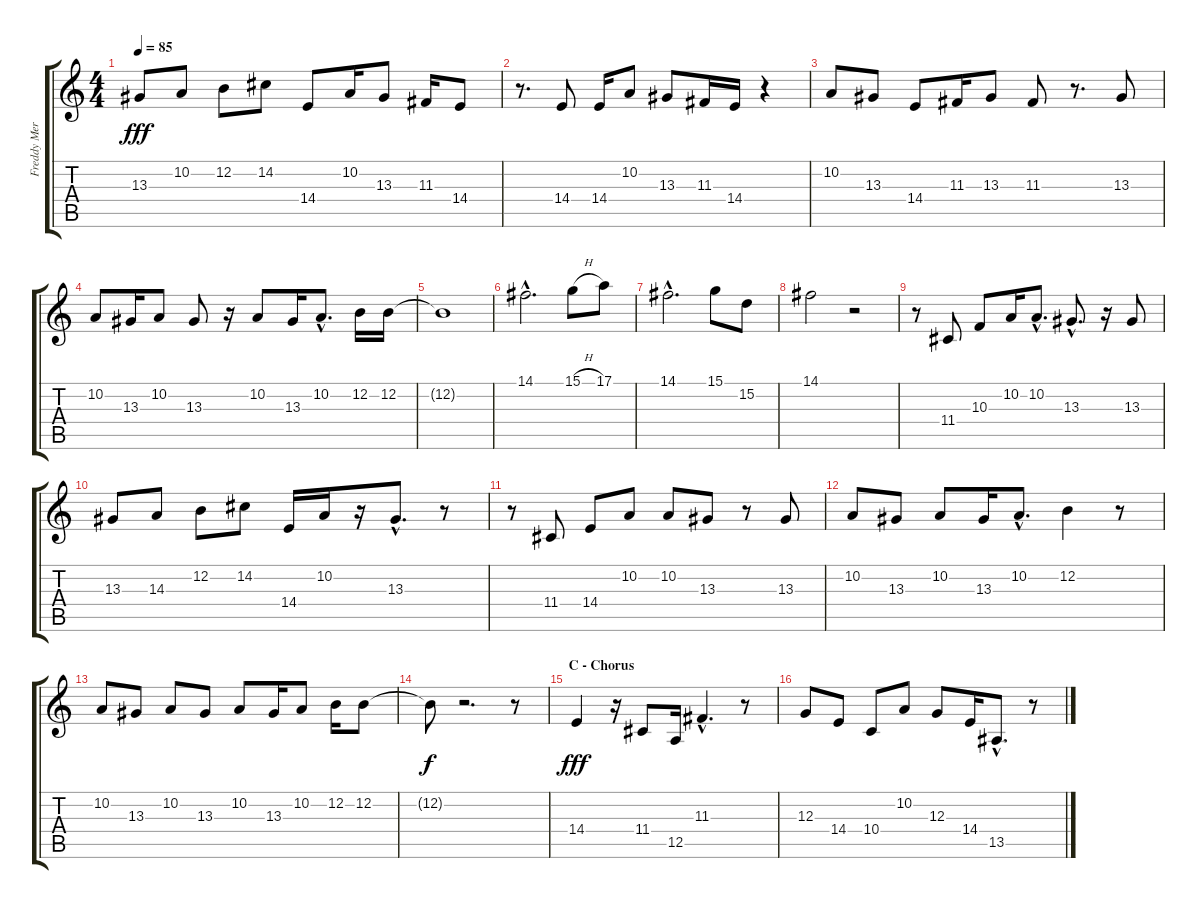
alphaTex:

\track ("Freddy Mercury - Lead Voice" "Freddy Mer") {instrument harmonica}
\staff {score tabs}
\tuning (E4 B3 G3 D3 A2 E2) {hide}
\ts (4 4)
\tempo 85
\clef g2
\ks c
13.3.8{dy fff} 10.2.8 12.2.8 14.2.8 14.4.8 10.2.16 13.3.8 11.3.16 14.4.8 |
r.8{d} 14.4.8 14.4.16 10.2.8 13.3.8 11.3.16 14.4.16 r.4 |
10.2.8 13.3.8 14.4.8 11.3.16 13.3.8 11.3.8 r.8{d} 13.3.8 |
10.2.8 13.3.16 10.2.8 13.3.8 r.16 10.2.8 13.3.16 10.2{hac}.8{d} 12.2.16 12.2.16 |
12.2{t}.1 |
14.1{hac}.2{d} 15.1{h}.8 17.1.8 |
14.1{hac}.2{d} 15.1.8 15.2.8 |
14.1.2 r.2 |
r.8 11.4.8 10.3.8 10.2.16 10.2{hac}.8{d} 13.3{hac}.8{d} r.16 13.3.8 |
13.3.8 14.3.8 12.2.8 14.2.8 14.4.16 10.2.16 r.16 13.3{hac}.8{d} r.8 |
r.8 11.4.8 14.4.8 10.2.8 10.2.8 13.3.8 r.8 13.3.8 |
10.2.8 13.3.8 10.2.8 13.3.16 10.2{hac}.8{d} 12.2.4 r.8 |
10.2.8 13.3.8 10.2.8 13.3.8 10.2.8 13.3.16 10.2.8 12.2.16 12.2.8 |
12.2{t}.8{dy f} r.2{d} r.8 |
\section ("" "C - Chorus")
14.4.4{dy fff} r.16 11.4.8 12.5.16 11.3{hac}.4{d} r.8 |
12.3.8 14.4.8 10.4.8 10.2.8 12.3.8 14.4.16 13.5{hac}.8{d} r.8
